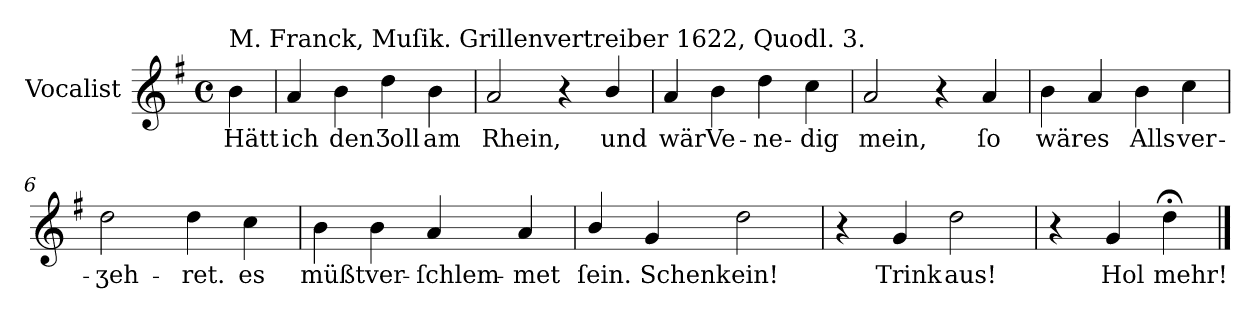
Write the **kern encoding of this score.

**kern	**text
*part1	*part1
*staff1	*staff1
*I"Vocalist	*
*k[f#]	*
*G:	*
*M4/4	*
*met(c)	*
=	=
!LO:TX:a:t=M. Franck, Muſik. Grillenvertreiber 1622, Quodl. 3.	!
4b	Hätt
=1	=1
4a	ich
4b	den
4dd	Ʒoll
4b	am
=2	=2
2a	Rhein,
4r	.
4b/	und
=3	=3
4a	wär
4b	Ve-
4dd	-ne-
4cc	-dig
=4	=4
2a	mein,
4r	.
4a	ſo
=5	=5
4b	wär
4a	es
4b	Alls
4cc	ver-
=6	=6
2dd	-ʒeh-
4dd	-ret.
4cc	es
=7	=7
4b	müßt
4b	ver-
4a	-ſchlem-
4a	-met
=8	=8
4b/	ſein.
4g	Schenk
2dd	ein!
=9	=9
4r	.
4g	Trink
2dd	aus!
=10	=10
4r	.
4g	Hol
4dd;<	mehr!
==	==
*-	*-
